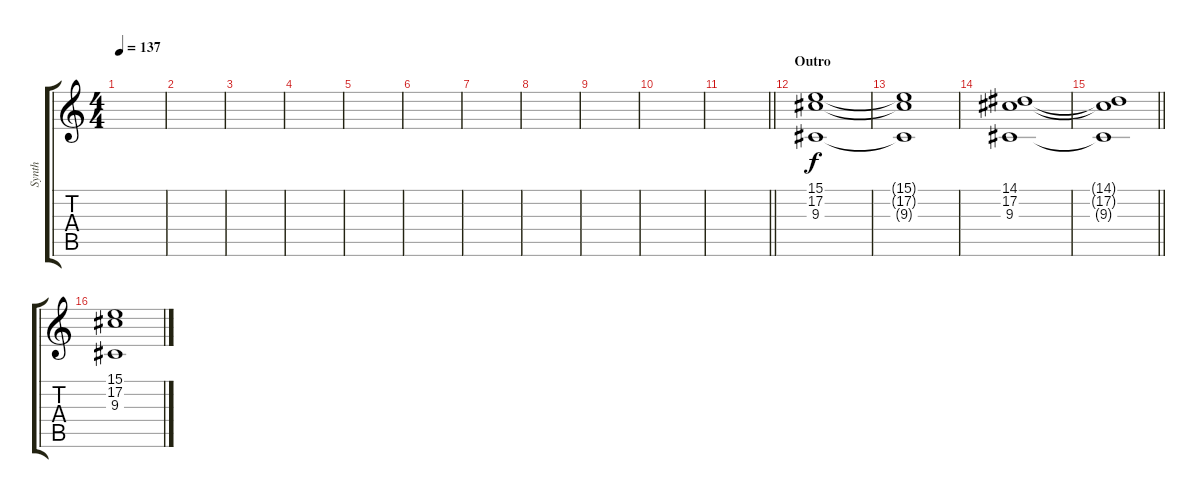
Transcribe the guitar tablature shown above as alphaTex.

\track ("Synth" "Synth") {instrument pad2warm}
\staff {score tabs}
\tuning (Db4 Ab3 E3 B2 Gb2 B1) {hide}
\ts (4 4)
\tempo 137
\clef g2
\ks c
|
|
|
|
|
|
|
|
|
|
\barLineRight lightlight
|
\section ("" "Outro")
(15.1 17.2 9.3).1 |
(15.1{t} 17.2{t} 9.3{t}).1 |
(14.1 17.2 9.3).1 |
\barLineRight lightlight
(14.1{t} 17.2{t} 9.3{t}).1 |
(15.1 17.2 9.3).1
